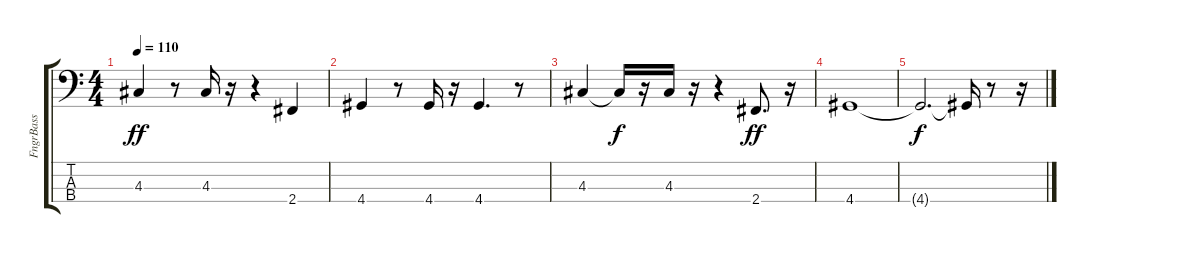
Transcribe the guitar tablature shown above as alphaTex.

\track ("FngrBass" "FngrBass") {instrument electricbassfinger}
\staff {score tabs}
\tuning (G2 D2 A1 E1) {hide}
\ts (4 4)
\tempo 110
\clef f4
\ks c
4.3.4{dy ff} r.8 4.3.16 r.16 r.4 2.4.4 |
4.4.4 r.8 4.4.16 r.16 4.4.4{d} r.8 |
4.3.4 4.3{t}.16{dy f} r.16 4.3.16 r.16 r.4 2.4.8{d dy ff} r.16 |
4.4.1 |
4.4{t}.2{d dy f} 4.4{t}.16 r.8 r.16
